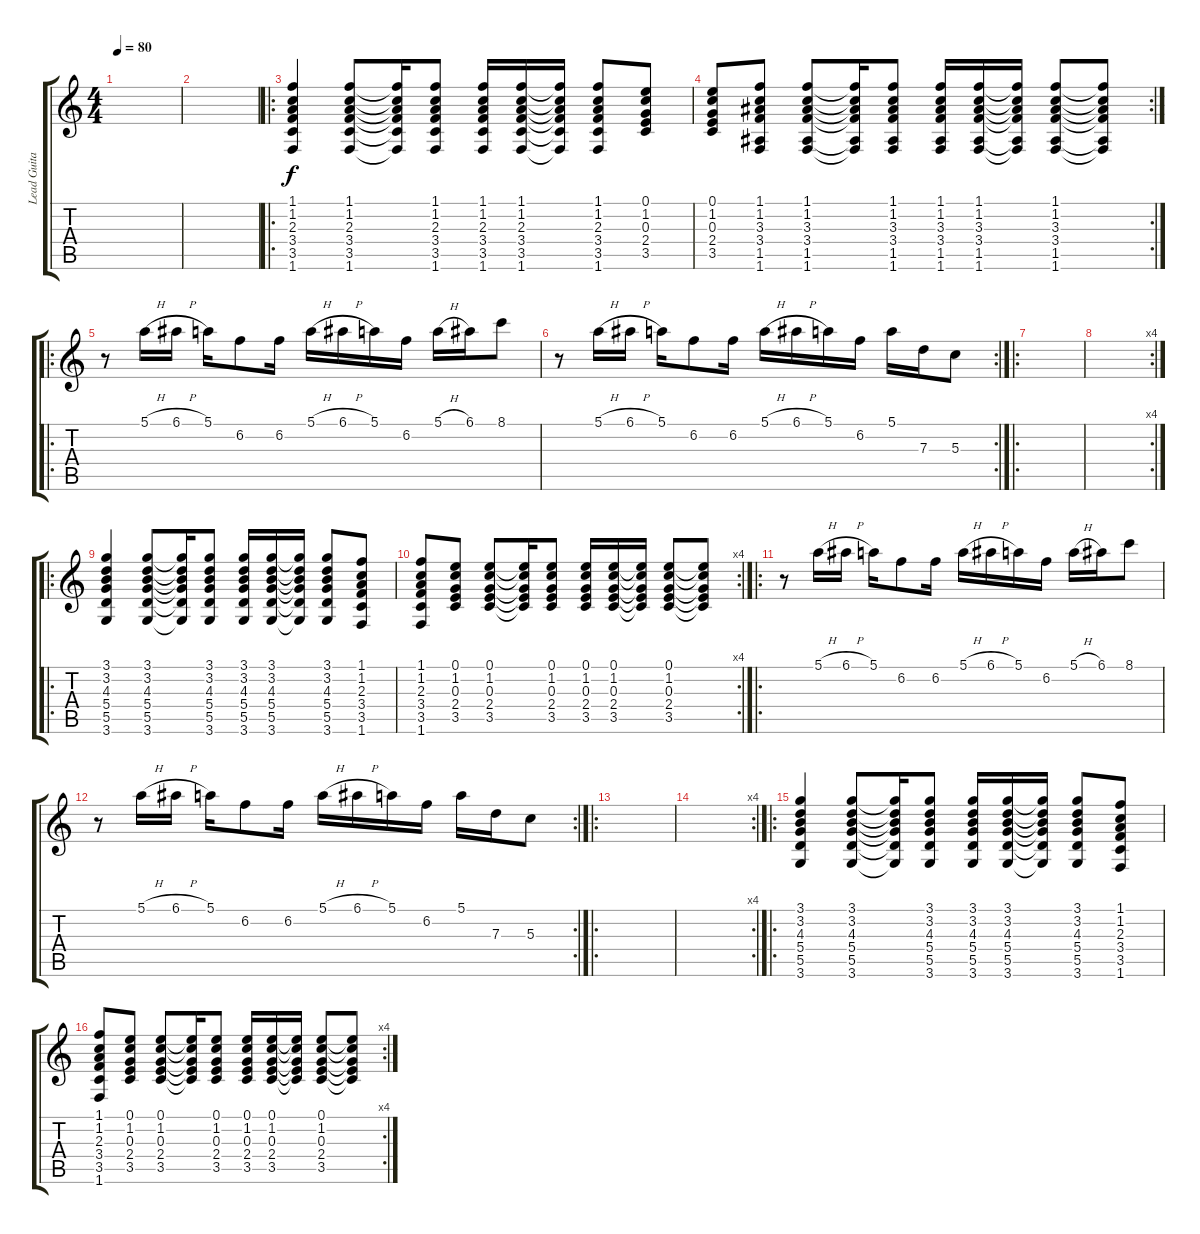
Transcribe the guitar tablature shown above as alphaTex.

\track ("Lead Guitar" "Lead Guita") {instrument electricguitarclean}
\staff {score tabs}
\tuning (E4 B3 G3 D3 A2 E2) {hide}
\ts (4 4)
\tempo 80
\clef g2
\ks c
|
|
\ro
(1.1 1.2 2.3 3.4 3.5 1.6).4 (1.1 1.2 2.3 3.4 3.5 1.6).8 (1.1{t} 1.2{t} 2.3{t} 3.4{t} 3.5{t} 1.6{t}).16 (1.1 1.2 2.3 3.4 3.5 1.6).8 (1.1 1.2 2.3 3.4 3.5 1.6).16 (1.1 1.2 2.3 3.4 3.5 1.6).16 (1.1{t} 1.2{t} 2.3{t} 3.4{t} 3.5{t} 1.6{t}).16 (1.1 1.2 2.3 3.4 3.5 1.6).8 (0.1 1.2 0.3 2.4 3.5).8 |
\rc 2
(0.1 1.2 0.3 2.4 3.5).8 (1.1 1.2 3.3 3.4 1.5 1.6).8 (1.1 1.2 3.3 3.4 1.5 1.6).8 (1.1{t} 1.2{t} 3.3{t} 3.4{t} 1.5{t} 1.6{t}).16 (1.1 1.2 3.3 3.4 1.5 1.6).8 (1.1 1.2 3.3 3.4 1.5 1.6).16 (1.1 1.2 3.3 3.4 1.5 1.6).16 (1.1{t} 1.2{t} 3.3{t} 3.4{t} 1.5{t} 1.6{t}).16 (1.1 1.2 3.3 3.4 1.5 1.6).8 (1.1{t} 1.2{t} 3.3{t} 3.4{t} 1.5{t} 1.6{t}).8 |
\ro
r.8 5.1{h}.16 6.1{h}.16 5.1.16 6.2.8 6.2.16 5.1{h}.16 6.1{h}.16 5.1.16 6.2.16 5.1{h}.16 6.1.16 8.1.8 |
\rc 2
r.8 5.1{h}.16 6.1{h}.16 5.1.16 6.2.8 6.2.16 5.1{h}.16 6.1{h}.16 5.1.16 6.2.16 5.1.16 7.3.16 5.3.8 |
\ro
|
\rc 4
|
\ro
(3.1 3.2 4.3 5.4 5.5 3.6).4 (3.1 3.2 4.3 5.4 5.5 3.6).8 (3.1{t} 3.2{t} 4.3{t} 5.4{t} 5.5{t} 3.6{t}).16 (3.1 3.2 4.3 5.4 5.5 3.6).8 (3.1 3.2 4.3 5.4 5.5 3.6).16 (3.1 3.2 4.3 5.4 5.5 3.6).16 (3.1{t} 3.2{t} 4.3{t} 5.4{t} 5.5{t} 3.6{t}).16 (3.1 3.2 4.3 5.4 5.5 3.6).8 (1.1 1.2 2.3 3.4 3.5 1.6).8 |
\rc 4
(1.1 1.2 2.3 3.4 3.5 1.6).8 (0.1 1.2 0.3 2.4 3.5).8 (0.1 1.2 0.3 2.4 3.5).8 (0.1{t} 1.2{t} 0.3{t} 2.4{t} 3.5{t}).16 (0.1 1.2 0.3 2.4 3.5).8 (0.1 1.2 0.3 2.4 3.5).16 (0.1 1.2 0.3 2.4 3.5).16 (0.1{t} 1.2{t} 0.3{t} 2.4{t} 3.5{t}).16 (0.1 1.2 0.3 2.4 3.5).8 (0.1{t} 1.2{t} 0.3{t} 2.4{t} 3.5{t}).8 |
\ro
r.8 5.1{h}.16 6.1{h}.16 5.1.16 6.2.8 6.2.16 5.1{h}.16 6.1{h}.16 5.1.16 6.2.16 5.1{h}.16 6.1.16 8.1.8 |
\rc 2
r.8 5.1{h}.16 6.1{h}.16 5.1.16 6.2.8 6.2.16 5.1{h}.16 6.1{h}.16 5.1.16 6.2.16 5.1.16 7.3.16 5.3.8 |
\ro
|
\rc 4
|
\ro
(3.1 3.2 4.3 5.4 5.5 3.6).4 (3.1 3.2 4.3 5.4 5.5 3.6).8 (3.1{t} 3.2{t} 4.3{t} 5.4{t} 5.5{t} 3.6{t}).16 (3.1 3.2 4.3 5.4 5.5 3.6).8 (3.1 3.2 4.3 5.4 5.5 3.6).16 (3.1 3.2 4.3 5.4 5.5 3.6).16 (3.1{t} 3.2{t} 4.3{t} 5.4{t} 5.5{t} 3.6{t}).16 (3.1 3.2 4.3 5.4 5.5 3.6).8 (1.1 1.2 2.3 3.4 3.5 1.6).8 |
\rc 4
(1.1 1.2 2.3 3.4 3.5 1.6).8 (0.1 1.2 0.3 2.4 3.5).8 (0.1 1.2 0.3 2.4 3.5).8 (0.1{t} 1.2{t} 0.3{t} 2.4{t} 3.5{t}).16 (0.1 1.2 0.3 2.4 3.5).8 (0.1 1.2 0.3 2.4 3.5).16 (0.1 1.2 0.3 2.4 3.5).16 (0.1{t} 1.2{t} 0.3{t} 2.4{t} 3.5{t}).16 (0.1 1.2 0.3 2.4 3.5).8 (0.1{t} 1.2{t} 0.3{t} 2.4{t} 3.5{t}).8
